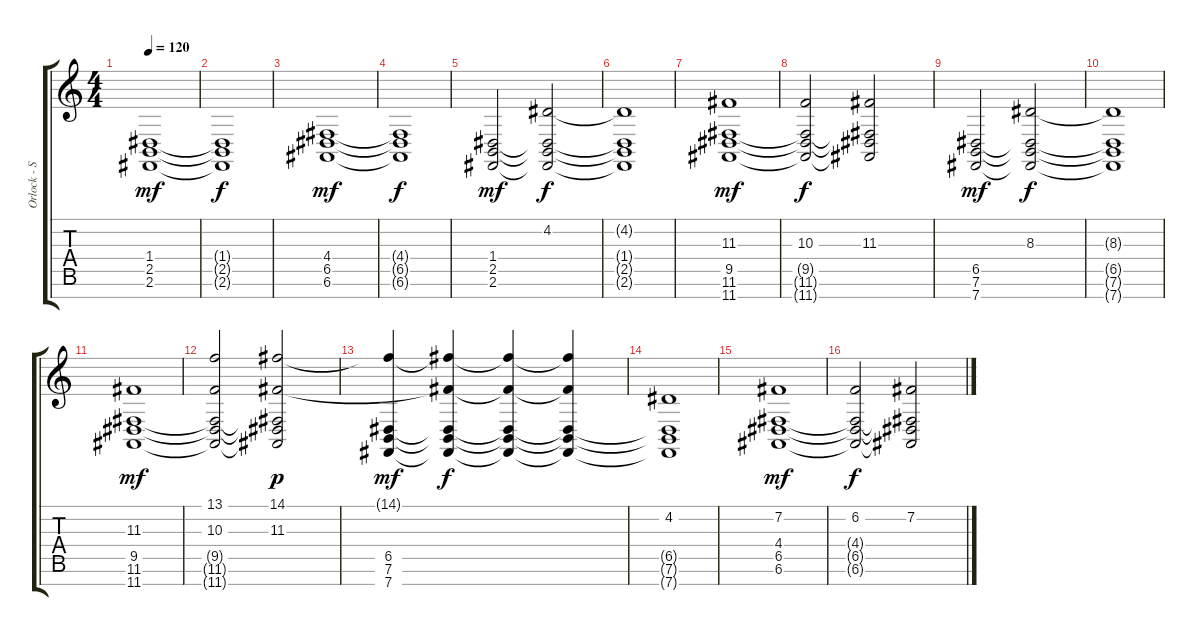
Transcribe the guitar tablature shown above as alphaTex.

\track ("Orlock - Synth" "Orlock - S") {instrument choiraahs}
\staff {score tabs}
\tuning (E4 B3 G3 D3 A2 E2 B1) {hide}
\ts (4 4)
\tempo 120
\clef g2
\ks c
(1.4 2.5 2.6).1{dy mf} |
(1.4{t} 2.5{t} 2.6{t}).1{dy f} |
(4.4 6.5 6.6).1{dy mf} |
(4.4{t} 6.5{t} 6.6{t}).1{dy f} |
(1.4 2.5 2.6).2{dy mf} (4.2 1.4{t} 2.5{t} 2.6{t}).2{dy f} |
(4.2{t} 1.4{t} 2.5{t} 2.6{t}).1 |
(11.3 9.5 11.6 11.7).1{dy mf} |
(10.3 9.5{t} 11.6{t} 11.7{t}).2{dy f} (11.3 9.5{t} 11.6{t} 11.7{t}).2 |
(6.5 7.6 7.7).2{dy mf} (8.3 6.5{t} 7.6{t} 7.7{t}).2{dy f} |
(8.3{t} 6.5{t} 7.6{t} 7.7{t}).1 |
(11.3 9.5 11.6 11.7).1{dy mf} |
(13.1 10.3 9.5{t} 11.6{t} 11.7{t}).2 (14.1 11.3 9.5{t} 11.6{t} 11.7{t}).2{dy p} |
(14.1{t} 6.5 7.6 7.7).4{dy mf} (14.1{t} 11.3{t} 6.5{t} 7.6{t} 7.7{t}).4{dy f} (14.1{t} 11.3{t} 6.5{t} 7.6{t} 7.7{t}).4 (14.1{t} 11.3{t} 6.5{t} 7.6{t} 7.7{t}).4 |
(4.2 6.5{t} 7.6{t} 7.7{t}).1 |
(7.2 4.4 6.5 6.6).1{dy mf} |
(6.2 4.4{t} 6.5{t} 6.6{t}).2{dy f} (7.2 4.4{t} 6.5{t} 6.6{t}).2
